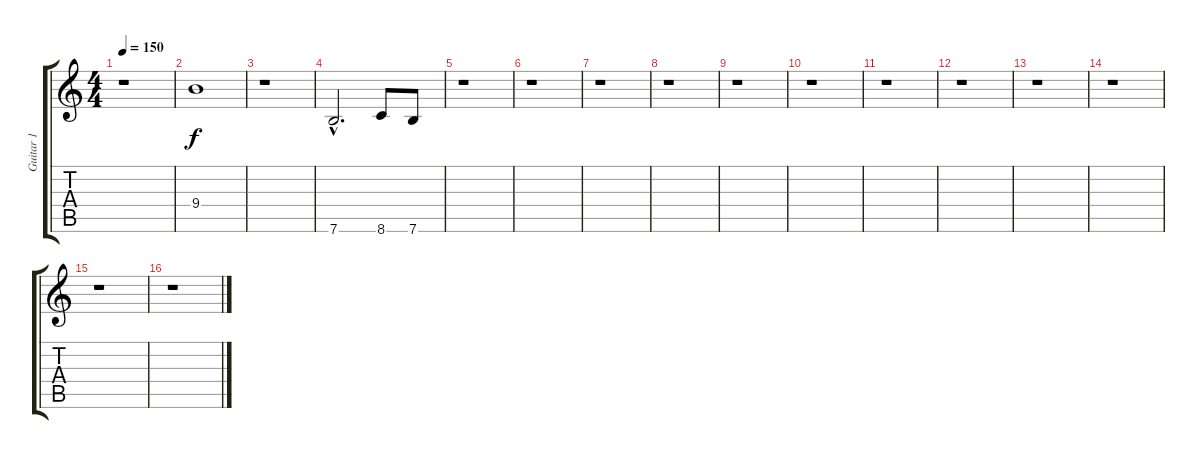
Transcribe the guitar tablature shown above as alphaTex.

\track ("Guitar 1" "Guitar 1") {instrument overdrivenguitar}
\staff {score tabs}
\tuning (E4 B3 G3 D3 A2 E2) {hide}
\ts (4 4)
\tempo 150
\clef g2
\ks c
r.1{dy f} |
9.4.1 |
r.1 |
7.6{hac}.2{d} 8.6.8 7.6.8 |
r.1 |
r.1 |
r.1 |
r.1 |
r.1 |
r.1 |
r.1 |
r.1 |
r.1 |
r.1 |
r.1 |
r.1
